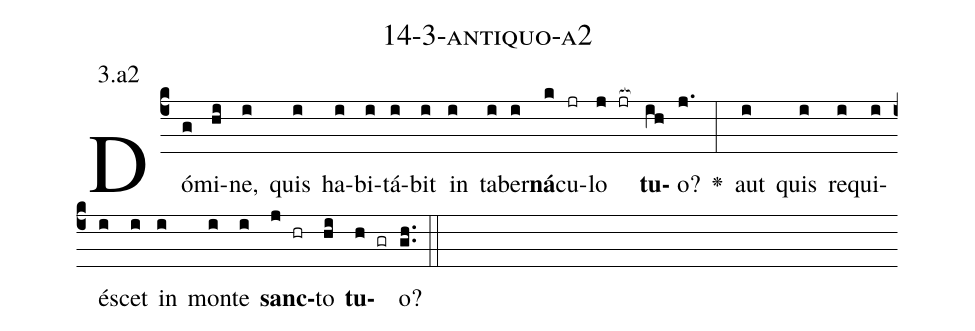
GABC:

name: 14-3-antiquo-a2;
annotation: 3.a2;
%%
(c4)Dó(g)mi(hi)ne,(i) quis(i) ha(i)bi(i)tá(i)bit(i) in(i) ta(i)ber(i)<b>ná</b>(k)cu(jr)lo(j jr[ocb:1{]) <b>tu</b>(ih[ocb:0}])o?(j.) <v>\greheightstar</v>(:) aut(i) quis(i) re(i)qui(i)é(i)scet(i) in(i) mon(i)te(i) <b>sanc</b>(j hr)to(hi) <b>tu</b>(h gr)o?(gh..) (::)


%E(i) u(i) o(j) u(hi) a(h) e.(gh..) (::)
